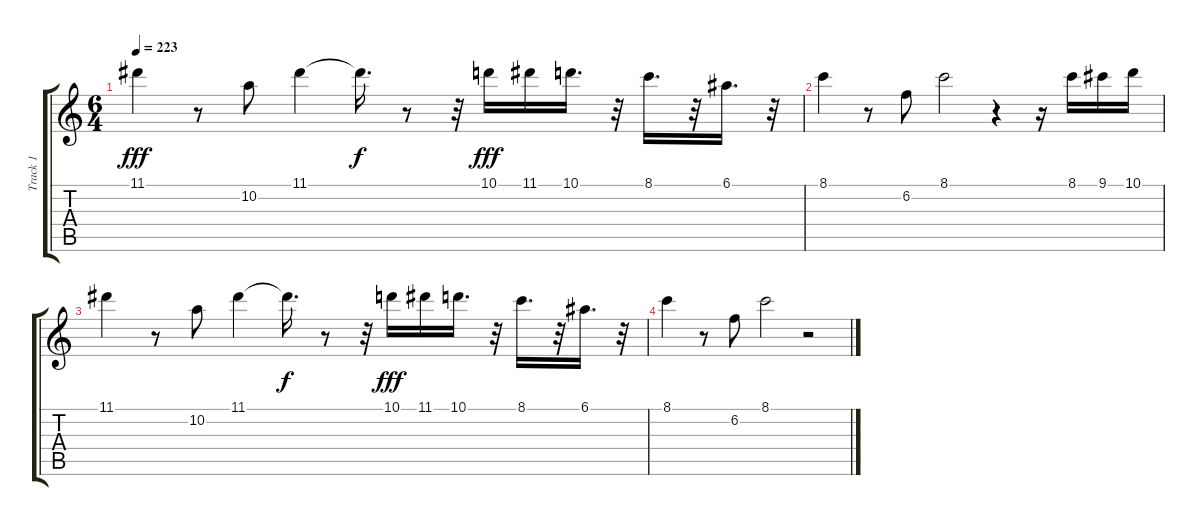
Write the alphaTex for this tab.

\track ("Track 1" "Track 1") {instrument acousticguitarnylon}
\staff {score tabs}
\tuning (E4 B3 G3 D3 A2 E2) {hide}
\ts (6 4)
\tempo 223
\clef g2
\ks c
11.1.4{dy fff} r.8 10.2.8 11.1.4 11.1{t}.16{d dy f} r.8 r.32 10.1.16{dy fff} 11.1.16 10.1.16{d} r.32 8.1.16{d} r.32 6.1.16{d} r.32 |
8.1.4 r.8 6.2.8 8.1.2 r.4 r.16 8.1.16 9.1.16 10.1.16 |
11.1.4 r.8 10.2.8 11.1.4 11.1{t}.16{d dy f} r.8 r.32 10.1.16{dy fff} 11.1.16 10.1.16{d} r.32 8.1.16{d} r.32 6.1.16{d} r.32 |
8.1.4 r.8 6.2.8 8.1.2 r.2
